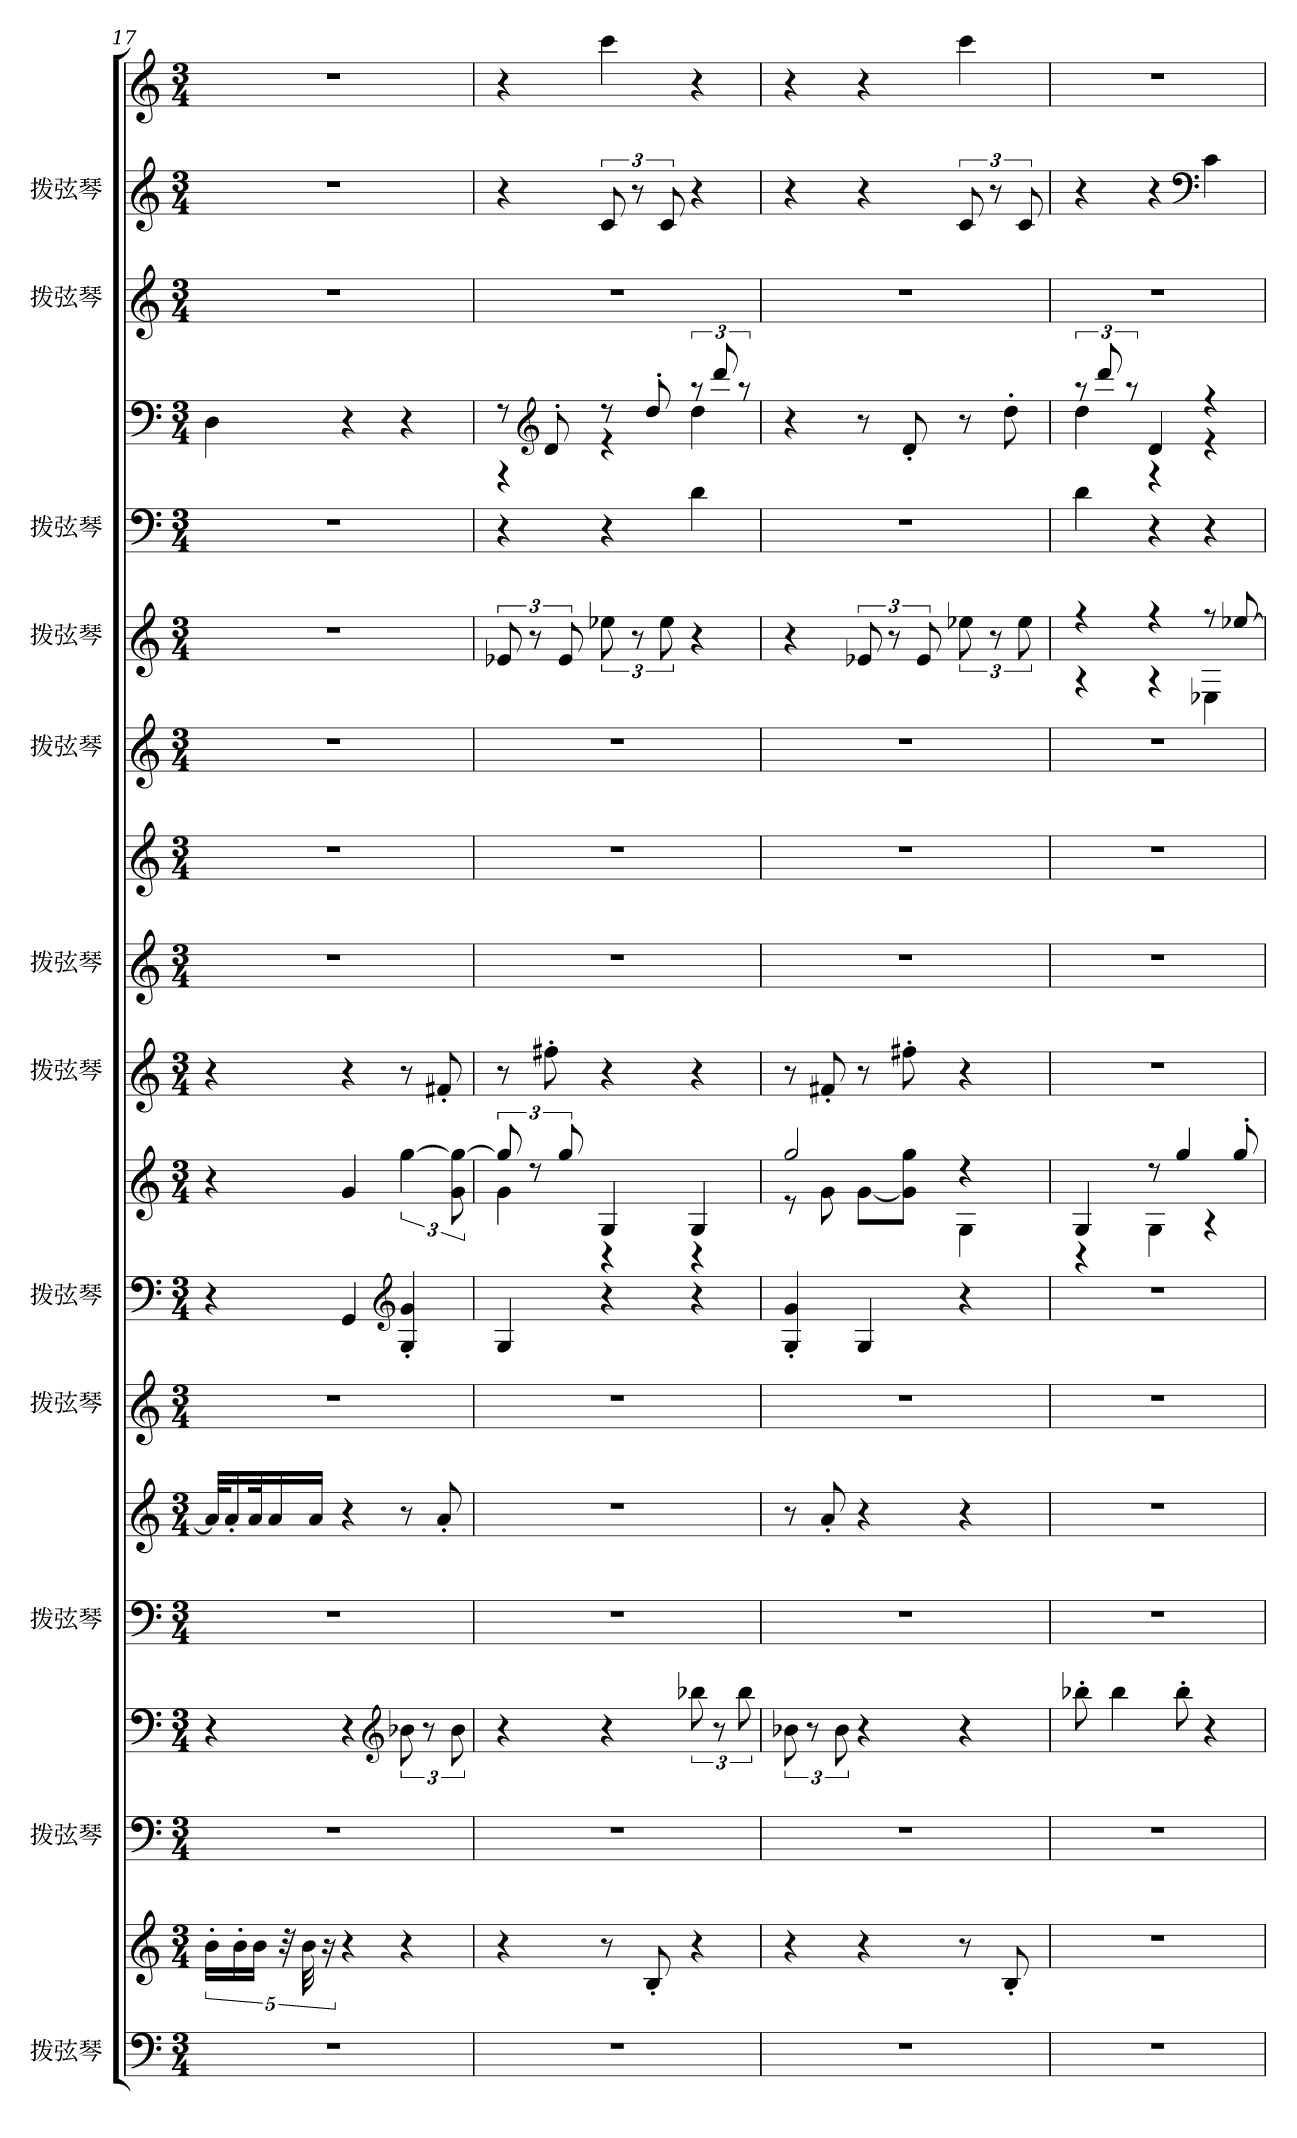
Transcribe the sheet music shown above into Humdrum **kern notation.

**kern	**kern	**kern	**kern	**kern	**kern	**kern	**kern	**kern	**kern	**kern	**kern	**kern	**kern	**kern	**kern	**kern	**kern	**kern
*part12	*part12	*part11	*part11	*part10	*part10	*part9	*part8	*part8	*part7	*part6	*part6	*part5	*part4	*part3	*part3	*part2	*part1	*part1
*staff19	*staff18	*staff17	*staff16	*staff15	*staff14	*staff13	*staff12	*staff11	*staff10	*staff9	*staff8	*staff7	*staff6	*staff5	*staff4	*staff3	*staff2	*staff1
*I"拨弦琴	*	*I"拨弦琴	*	*I"拨弦琴	*	*I"拨弦琴	*I"拨弦琴	*	*I"拨弦琴	*I"拨弦琴	*	*I"拨弦琴	*I"拨弦琴	*I"拨弦琴	*	*I"拨弦琴	*I"拨弦琴	*
*clefF4	*clefG2	*clefF4	*clefF4	*clefF4	*clefG2	*clefG2	*clefF4	*clefG2	*clefG2	*clefG2	*clefG2	*clefG2	*clefG2	*clefF4	*clefF4	*clefG2	*clefG2	*clefG2
*k[]	*k[]	*k[]	*k[]	*k[]	*k[]	*k[]	*k[]	*k[]	*k[]	*k[]	*k[]	*k[]	*k[]	*k[]	*k[]	*k[]	*k[]	*k[]
*M3/4	*M3/4	*M3/4	*M3/4	*M3/4	*M3/4	*M3/4	*M3/4	*M3/4	*M3/4	*M3/4	*M3/4	*M3/4	*M3/4	*M3/4	*M3/4	*M3/4	*M3/4	*M3/4
=17	=17	=17	=17	=17	=17	=17	=17	=17	=17	=17	=17	=17	=17	=17	=17	=17	=17	=17
2.r	20b'\LL	2.r	4r	2.r	32a/KLL]	2.r	4r	4r	4r	2.r	2.r	2.r	2.r	2.r	4D\	2.r	2.r	2.r
.	.	.	.	.	16a'/	.	.	.	.	.	.	.	.	.	.	.	.	.
.	20b'\	.	.	.	.	.	.	.	.	.	.	.	.	.	.	.	.	.
.	.	.	.	.	32a/K	.	.	.	.	.	.	.	.	.	.	.	.	.
.	20b\JJ	.	.	.	.	.	.	.	.	.	.	.	.	.	.	.	.	.
.	.	.	.	.	16a/	.	.	.	.	.	.	.	.	.	.	.	.	.
.	40r	.	.	.	.	.	.	.	.	.	.	.	.	.	.	.	.	.
.	40b\	.	.	.	.	.	.	.	.	.	.	.	.	.	.	.	.	.
.	.	.	.	.	16a/JJ	.	.	.	.	.	.	.	.	.	.	.	.	.
.	20r	.	.	.	.	.	.	.	.	.	.	.	.	.	.	.	.	.
.	4r	.	4r	.	4r	.	4GG/	4g/	4r	.	.	.	.	.	4r	.	.	.
*	*	*	*clefG2	*	*	*	*clefG2	*	*	*	*	*	*	*	*	*	*	*
.	4r	.	12b-X\	.	8r	.	4G/' 4g/'	[6gg\	8r	.	.	.	.	.	4r	.	.	.
.	.	.	12r	.	.	.	.	.	.	.	.	.	.	.	.	.	.	.
.	.	.	.	.	8a'/	.	.	.	8f#X'/	.	.	.	.	.	.	.	.	.
.	.	.	12b-\	.	.	.	.	12g\ 12gg\_	.	.	.	.	.	.	.	.	.	.
=18	=18	=18	=18	=18	=18	=18	=18	=18	=18	=18	=18	=18	=18	=18	=18	=18	=18	=18
*	*	*	*	*	*	*	*	*^	*	*	*	*	*	*	*^	*	*	*
2.r	4r	2.r	4r	2.r	2.r	2.r	4G/	12gg/]	4g\	8r	2.r	2.r	2.r	12e-X/	4r	8r	4r	2.r	4r	4r
.	.	.	.	.	.	.	.	12r	.	.	.	.	.	12r	.	.	.	.	.	.
*	*	*	*	*	*	*	*	*	*	*	*	*	*	*	*	*clefG2	*	*	*	*
.	.	.	.	.	.	.	.	.	.	8ff#X'\	.	.	.	.	.	8d'/	.	.	.	.
.	.	.	.	.	.	.	.	12gg/	.	.	.	.	.	12e-/	.	.	.	.	.	.
.	8r	.	4r	.	.	.	4r	4G/	4r	4r	.	.	.	12ee-X\	4r	8r	4r	.	12c/	4ccc\
.	.	.	.	.	.	.	.	.	.	.	.	.	.	12r	.	.	.	.	12r	.
.	8B'/	.	.	.	.	.	.	.	.	.	.	.	.	.	.	8dd'/	.	.	.	.
.	.	.	.	.	.	.	.	.	.	.	.	.	.	12ee-\	.	.	.	.	12c/	.
.	4r	.	12bb-X\	.	.	.	4r	4G/	4r	4r	.	.	.	4r	4d\	12r	4dd\	.	4r	4r
.	.	.	12r	.	.	.	.	.	.	.	.	.	.	.	.	12ddd/	.	.	.	.
.	.	.	12bb-\	.	.	.	.	.	.	.	.	.	.	.	.	12r	.	.	.	.
*	*	*	*	*	*	*	*	*	*	*	*	*	*	*	*	*v	*v	*	*	*
!!LO:PB:g=z
=19	=19	=19	=19	=19	=19	=19	=19	=19	=19	=19	=19	=19	=19	=19	=19	=19	=19	=19	=19
2.r	4r	2.r	12b-X\	2.r	8r	2.r	4G/' 4g/'	2gg/	8r	8r	2.r	2.r	2.r	4r	2.r	4r	2.r	4r	4r
.	.	.	12r	.	.	.	.	.	.	.	.	.	.	.	.	.	.	.	.
.	.	.	.	.	8a'/	.	.	.	8g\	8f#X'/	.	.	.	.	.	.	.	.	.
.	.	.	12b-\	.	.	.	.	.	.	.	.	.	.	.	.	.	.	.	.
.	4r	.	4r	.	4r	.	4G/	.	[8g\L	8r	.	.	.	12e-X/	.	8r	.	4r	4r
.	.	.	.	.	.	.	.	.	.	.	.	.	.	12r	.	.	.	.	.
.	.	.	.	.	.	.	.	.	8g\] 8gg\J	8ff#X'\	.	.	.	.	.	8d'/	.	.	.
.	.	.	.	.	.	.	.	.	.	.	.	.	.	12e-/	.	.	.	.	.
.	8r	.	4r	.	4r	.	4r	4r	4G\	4r	.	.	.	12ee-X\	.	8r	.	12c/	4ccc\
.	.	.	.	.	.	.	.	.	.	.	.	.	.	12r	.	.	.	12r	.
.	8B'/	.	.	.	.	.	.	.	.	.	.	.	.	.	.	8dd'\	.	.	.
.	.	.	.	.	.	.	.	.	.	.	.	.	.	12ee-\	.	.	.	12c/	.
=20	=20	=20	=20	=20	=20	=20	=20	=20	=20	=20	=20	=20	=20	=20	=20	=20	=20	=20	=20
*	*	*	*	*	*	*	*	*	*	*	*	*	*	*^	*	*^	*	*	*
2.r	2.r	2.r	8bb-X'\	2.r	2.r	2.r	2.r	4G/	4r	2.r	2.r	2.r	2.r	4r	4r	4d\	12r	4dd\	2.r	4r	2.r
.	.	.	.	.	.	.	.	.	.	.	.	.	.	.	.	.	12ddd/	.	.	.	.
.	.	.	4bb-\	.	.	.	.	.	.	.	.	.	.	.	.	.	.	.	.	.	.
.	.	.	.	.	.	.	.	.	.	.	.	.	.	.	.	.	12r	.	.	.	.
.	.	.	.	.	.	.	.	8r	4G\	.	.	.	.	4r	4r	4r	4d/	4r	.	4r	.
.	.	.	8bb-'\	.	.	.	.	4gg/	.	.	.	.	.	.	.	.	.	.	.	.	.
*	*	*	*	*	*	*	*	*	*	*	*	*	*	*	*	*	*	*	*	*clefF4	*
.	.	.	4r	.	.	.	.	.	4r	.	.	.	.	8r	4E-X\	4r	4r	4r	.	4c\	.
.	.	.	.	.	.	.	.	8gg'/	.	.	.	.	.	[8ee-X/	.	.	.	.	.	.	.
*	*	*	*	*	*	*	*	*v	*v	*	*	*	*	*v	*v	*	*v	*v	*	*	*
=	=	=	=	=	=	=	=	=	=	=	=	=	=	=	=	=	=	=
*-	*-	*-	*-	*-	*-	*-	*-	*-	*-	*-	*-	*-	*-	*-	*-	*-	*-	*-
